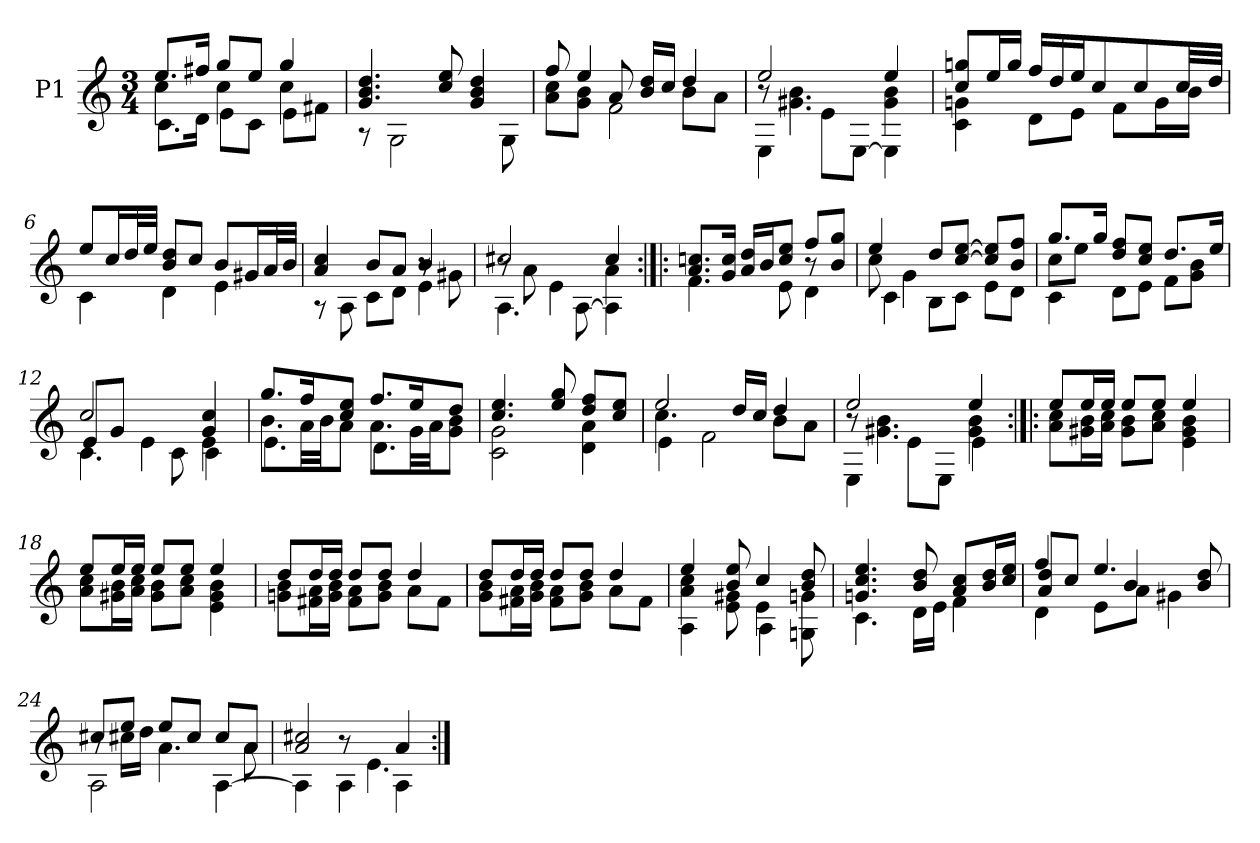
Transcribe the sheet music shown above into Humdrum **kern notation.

**kern
*part1
*staff1
*I"P1
!!LO:PB:g=z
*clefG2
*ITrd7c12
*k[]
*C:
*M3/4
*MM68
=1
*^
*	*^
8.ei/L	4ci\	8.Ci\L
16f#Xi/Jk	.	16Di\Jk
8gi/L	4ci\	8Ei\L
8ei/J	.	8Ci\J
4gi/	4ci\	8Ei\L
.	.	8F#Xi\J
*	*v	*v
=2	=2
4.Gi/ 4.Bi 4.di	8r
.	2GGi\
8ci/ 8ei	.
4Gi/ 4Bi 4di	.
.	8GGi\
=3	=3
*	*^
8fi/	8Ai\ 8ciL	4ryy
4ei/	8Gi\ 8BiJ	.
.	8Ai/	2Fi\
16Bi/ 16diLL	8ryy	.
16ci/JJ	.	.
4di/	8Bi\L	.
.	8Ai\J	.
=4	=4	=4
2ei/	8r	4EEi\
.	4.G#Xi\ 4.Bi	.
.	.	8Ei\L
.	.	[<8EEi\J
4ei/	4G#i\ 4Bi	4EEi\]
*	*v	*v
=5	=5
8ci/ 8gniL	4Ci\ 4Gni
16ei/L	.
16gi/JJ	.
16fi/LL	8Di\L
16di/	.
16ei/J	8Ei\J
8ci/	.
.	8Fi\L
8ci/	.
.	16Gi\L
32ci/LL	16Bi\JJ
32di/JJJ	.
!!LO:LB:g=z	!!
=6	=6
8ei/L	4Ci\
16ci/L	.
32di/L	.
32ei/JJJ	.
8Bi/ 8diL	4Di\
8ci/J	.
8Bi/L	4Ei\
16G#Xi/L	.
32Ai/L	.
32Bi/JJJ	.
=7	=7
*	*^
4Ai/ 4ci	8r	2ryy
.	8AAi\	.
8Bi/L	8Ci\L	.
8Ai/J	8Di\J	.
4Bi/	8r	4Ei\
.	8G#Xi\	.
=8	=8	=8
2c#Xi/	8r	4.AAi\
.	8Ai\	.
.	4Ei\	.
.	.	[<8AAi\
4c#i/	4Ai\	4AAi\]
=9:|!|:	=9:|!|:	=9:|!|:
8.Ai/ 8.cniL	2ryy	4.Fi\
16Gi/ 16ciJk	.	.
16Ai/ 16diLL	.	.
16Bi/J	.	.
8ci/ 8eiJ	.	8Ei\
8fi/L	8r	4Di\
8Bi/ 8giJ	8ryy	.
=10	=10	=10
4ei/	8ci\	4Ci\
.	4Gi\	.
8di/L	.	8BBi\L
[>8ci/ [>8eiJ	4.ryy	8Ci\J
8ci/] 8ei]L	.	8Ei\L
8Bi/ 8fiJ	.	8Di\J
!!LO:LB:g=z	!!	!!
=11	=11	=11
8.gi/L	8ci\L	4Ci\
.	8ei\J	.
16gi/Jk	.	.
8di/ 8fiL	2ryy	8Di\L
8ci/ 8eiJ	.	8Ei\J
8.di/L	.	8Fi\L
.	.	8Gi\ 8BiJ
16ei/Jk	.	.
=12	=12	=12
2ci/	8Ei/L	4.Ci\
.	8Gi/J	.
.	4Ei\	.
.	.	8Ci\
4Gi/ 4ci	4Ei\	4Ci\
=13	=13	=13
8.gi/L	8.Bi\L	4.Ei\
16fi/k	32Ai\LL	.
.	32Bi\JJ	.
8ci/ 8eiJ	8Ai\J	.
8.fi/L	8.Ai\L	4.Di\
16ei/k	32Gi\LL	.
.	32Ai\JJ	.
8di/J	8Gi\ 8BiJ	.
*	*v	*v
=14	=14
4.ci/ 4.ei	2Ci\ 2Gi
8ei/ 8gi	.
8di/ 8fiL	4Di\ 4Ai
8ci/ 8eiJ	.
=15	=15
*	*^
2ei/	4.ci\	4Ei\
.	.	2Fi\
.	16di/LL	.
.	16ci/JJ	.
4di/	8Bi\L	.
.	8Ai\J	.
!!LO:LB:g=z	!!	!!
=16	=16	=16
2ei/	8r	4EEi\
.	4.G#Xi\ 4.Bi	.
.	.	8Ei\L
.	.	8EEi\J
4ei/	4G#i\ 4Bi	4Ei\
*	*v	*v
=17:|!|:	=17:|!|:
8ei/L	8Ai\ 8ciL
16ei/L	16G#Xi\ 16BiL
16ei/JJ	16Ai\ 16ciJJ
8ei/L	8G#i\ 8BiL
8ei/J	8Ai\ 8ciJ
4ei/	4Ei\ 4G#i 4Bi
=18	=18
8ei/L	8Ai\ 8ciL
16ei/L	16G#Xi\ 16BiL
16ei/JJ	16Ai\ 16ciJJ
8ei/L	8G#i\ 8BiL
8ei/J	8Ai\ 8ciJ
4ei/	4Ei\ 4G#i 4Bi
=19	=19
8di/L	8Gni\ 8BiL
16di/L	16F#Xi\ 16AiL
16di/JJ	16Gi\ 16BiJJ
8di/L	8F#i\ 8AiL
8di/J	8Gi\ 8BiJ
4di/	8Ai\L
.	8F#i\J
=20	=20
8di/L	8Gi\ 8BiL
16di/L	16F#Xi\ 16AiL
16di/JJ	16Gi\ 16BiJJ
8di/L	8F#i\ 8AiL
8di/J	8Gi\ 8BiJ
4di/	8Ai\L
.	8F#i\J
!!LO:LB:g=z	!!
=21	=21
*	*^
4ei/	4Ai\ 4ci	4AAi\
8Bi/ 8ei	8ryy	8Ei\ 8G#Xi
4ci/	4Ei\	4AAi\
8Bi/ 8di	8ryy	8GGni\ 8Gni
*	*v	*v
=22	=22
4.Gni/ 4.ci 4.ei	4.Ci\
8Bi/ 8di	16Di\LL
.	16Ei\JJ
8Ai/ 8ciL	4Fi\
16Bi/ 16diL	.
16ci/ 16eiJJ	.
=23	=23
*	*^
4fi/	8Ai/ 8diL	4Di\
.	8ci/J	.
4.ei/	8ryy	8Ei\L
.	4Bi/	8Ai\J
.	.	4G#Xi\
8Bi/ 8di	8ryy	.
=24	=24	=24
8c#Xi/L	8r	2AAi\
8ei/J	16c#Xi\LL	.
.	16di\JJ	.
8ei/L	4.Ai\	.
8c#i/J	.	.
8c#i/L	.	[<4AAi\
8Ai/J	8Ai\	.
=25	=25	=25
2Ai/ 2c#Xi	4ryy	4AAi\]
.	8r	4AAi\
.	4.Ei\	.
4Ai/	.	4AAi\
*v	*v	*v
=:|!
*-
